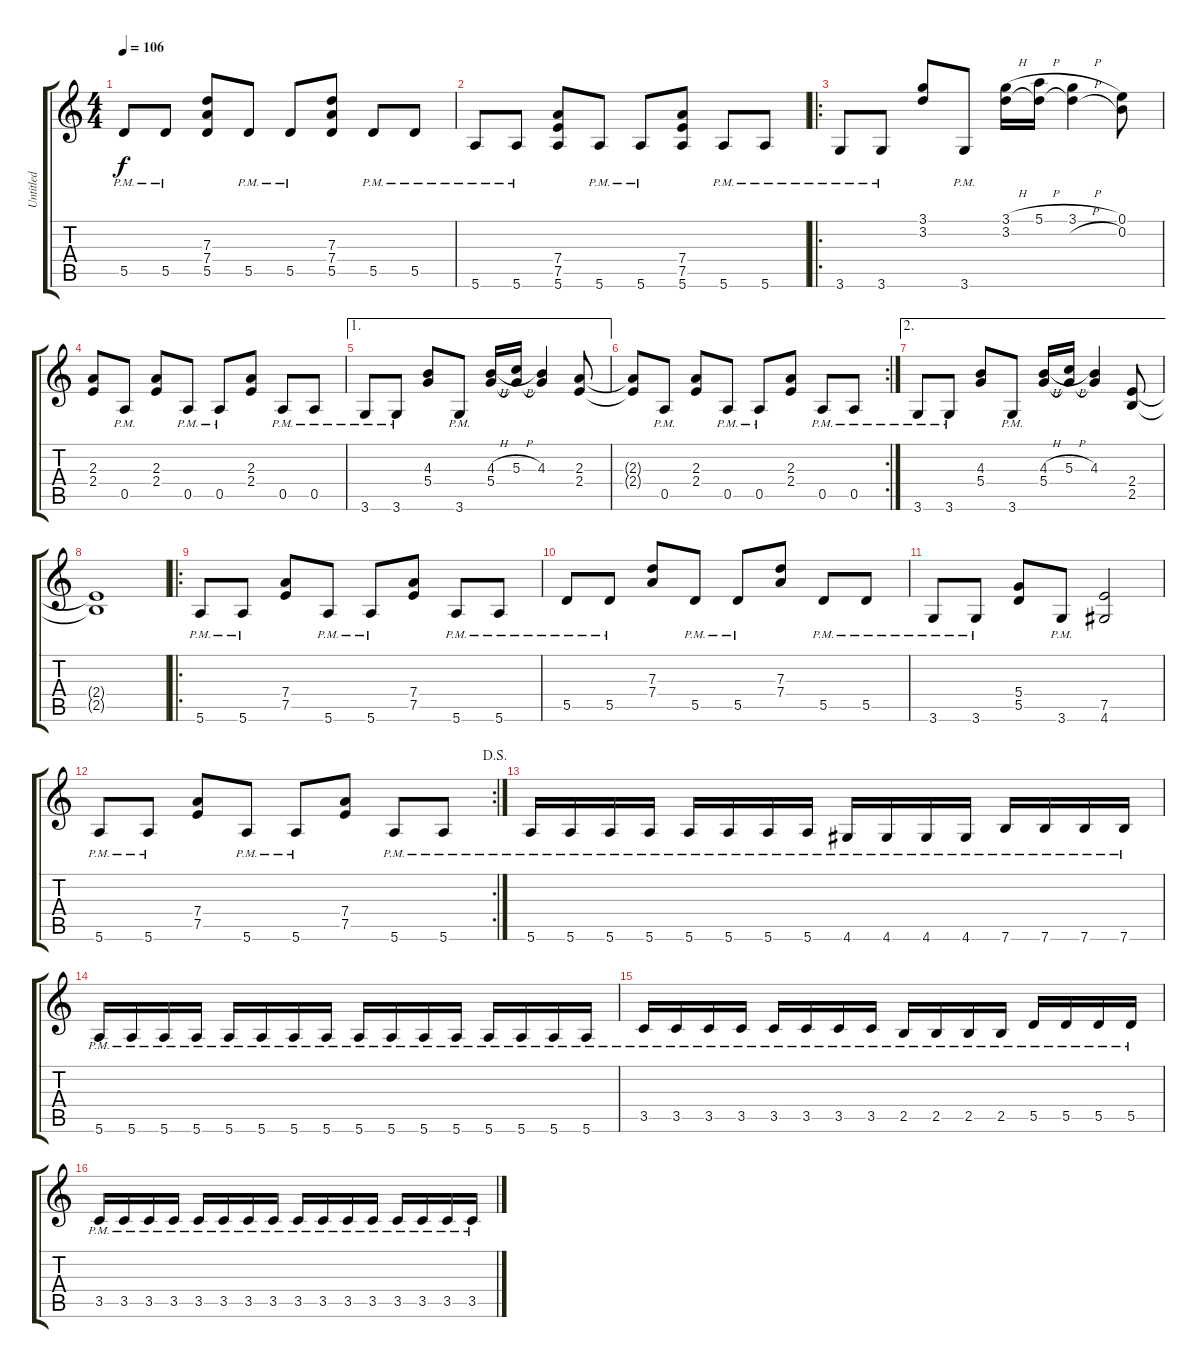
\track ("Untitled" "Untitled") {instrument distortionguitar}
\staff {score tabs}
\tuning (E4 B3 G3 D3 A2 E2) {hide}
\ts (4 4)
\tempo 106
\clef g2
\ks c
5.5{pm}.8{dy f} 5.5{pm}.8 (7.3 7.4 5.5).8 5.5{pm}.8 5.5{pm}.8 (7.3 7.4 5.5).8 5.5{pm}.8 5.5{pm}.8 |
5.6{pm}.8 5.6{pm}.8 (7.4 7.5 5.6).8 5.6{pm}.8 5.6{pm}.8 (7.4 7.5 5.6).8 5.6{pm}.8 5.6{pm}.8 |
\ro
3.6{pm}.8 3.6{pm}.8 (3.1 3.2).8 3.6{pm}.8 (3.1{h} 3.2).16 (5.1{h} 3.2{t}).16 (3.1{h} 3.2{h t}).4 (0.1 0.2).8 |
(2.3 2.4).8 0.5{pm}.8 (2.3 2.4).8 0.5{pm}.8 0.5{pm}.8 (2.3 2.4).8 0.5{pm}.8 0.5{pm}.8 |
\ae 1
3.6{pm}.8 3.6{pm}.8 (4.3 5.4).8 3.6{pm}.8 (4.3{h} 5.4).16 (5.3{h} 5.4{t}).16 (4.3 5.4{t}).4 (2.3 2.4).8 |
\rc 2
(2.3{t} 2.4{t}).8 0.5{pm}.8 (2.3 2.4).8 0.5{pm}.8 0.5{pm}.8 (2.3 2.4).8 0.5{pm}.8 0.5{pm}.8 |
\ae 2
3.6{pm}.8 3.6{pm}.8 (4.3 5.4).8 3.6{pm}.8 (4.3{h} 5.4).16 (5.3{h} 5.4{t}).16 (4.3 5.4{t}).4 (2.4 2.5).8 |
(2.4{t} 2.5{t}).1 |
\ro
5.6{pm}.8 5.6{pm}.8 (7.4 7.5).8 5.6{pm}.8 5.6{pm}.8 (7.4 7.5).8 5.6{pm}.8 5.6{pm}.8 |
5.5{pm}.8 5.5{pm}.8 (7.3 7.4).8 5.5{pm}.8 5.5{pm}.8 (7.3 7.4).8 5.5{pm}.8 5.5{pm}.8 |
3.6{pm}.8 3.6{pm}.8 (5.4 5.5).8 3.6{pm}.8 (7.5 4.6).2 |
\rc 2
\jump dalsegno
5.6{pm}.8 5.6{pm}.8 (7.4 7.5).8 5.6{pm}.8 5.6{pm}.8 (7.4 7.5).8 5.6{pm}.8 5.6{pm}.8 |
5.6{pm}.16 5.6{pm}.16 5.6{pm}.16 5.6{pm}.16 5.6{pm}.16 5.6{pm}.16 5.6{pm}.16 5.6{pm}.16 4.6{pm}.16 4.6{pm}.16 4.6{pm}.16 4.6{pm}.16 7.6{pm}.16 7.6{pm}.16 7.6{pm}.16 7.6{pm}.16 |
5.6{pm}.16 5.6{pm}.16 5.6{pm}.16 5.6{pm}.16 5.6{pm}.16 5.6{pm}.16 5.6{pm}.16 5.6{pm}.16 5.6{pm}.16 5.6{pm}.16 5.6{pm}.16 5.6{pm}.16 5.6{pm}.16 5.6{pm}.16 5.6{pm}.16 5.6{pm}.16 |
3.5{pm}.16 3.5{pm}.16 3.5{pm}.16 3.5{pm}.16 3.5{pm}.16 3.5{pm}.16 3.5{pm}.16 3.5{pm}.16 2.5{pm}.16 2.5{pm}.16 2.5{pm}.16 2.5{pm}.16 5.5{pm}.16 5.5{pm}.16 5.5{pm}.16 5.5{pm}.16 |
3.5{pm}.16 3.5{pm}.16 3.5{pm}.16 3.5{pm}.16 3.5{pm}.16 3.5{pm}.16 3.5{pm}.16 3.5{pm}.16 3.5{pm}.16 3.5{pm}.16 3.5{pm}.16 3.5{pm}.16 3.5{pm}.16 3.5{pm}.16 3.5{pm}.16 3.5{pm}.16
